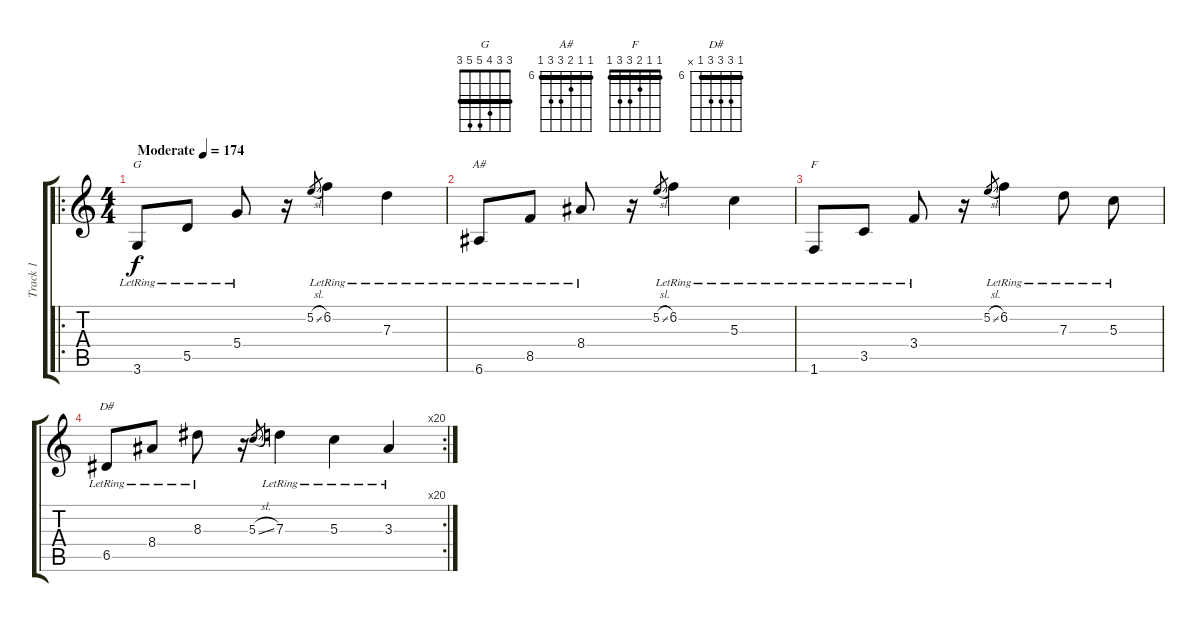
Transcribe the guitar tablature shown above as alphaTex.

\track ("Track 1" "Track 1") {instrument acousticguitarsteel}
\staff {score tabs}
\tuning (E4 B3 G3 D3 A2 E2) {hide}
\chord ("G" 3 3 4 5 5 3) {barre 3}
\chord ("A#" 6 6 7 8 8 6) {firstfret 6 barre 6}
\chord ("F" 1 1 2 3 3 1) {barre 1}
\chord ("D#" 6 8 8 8 6 x) {firstfret 6 barre 6}
\ro
\ts (4 4)
\tempo (174 "Moderate")
\clef g2
\ks c
3.6{lr}.8{ch "G" dy f instrument acousticguitarsteel} 5.5{lr}.8 5.4{lr}.8 r.16 5.2{sl}.8{gr} 6.2{lr}.4 7.3{lr}.4 |
6.6{lr}.8{ch "A#"} 8.5{lr}.8 8.4{lr}.8 r.16 5.2{sl}.8{gr} 6.2{lr}.4 5.3{lr}.4 |
1.6{lr}.8{ch "F"} 3.5{lr}.8 3.4{lr}.8 r.16 5.2{sl}.8{gr} 6.2{lr}.4 7.3{lr}.8 5.3{lr}.8 |
\rc 20
6.5{lr}.8{ch "D#"} 8.4{lr}.8 8.3{lr}.8 r.16 5.3{sl}.8{gr} 7.3{lr}.4 5.3{lr}.4 3.3{lr}.4
